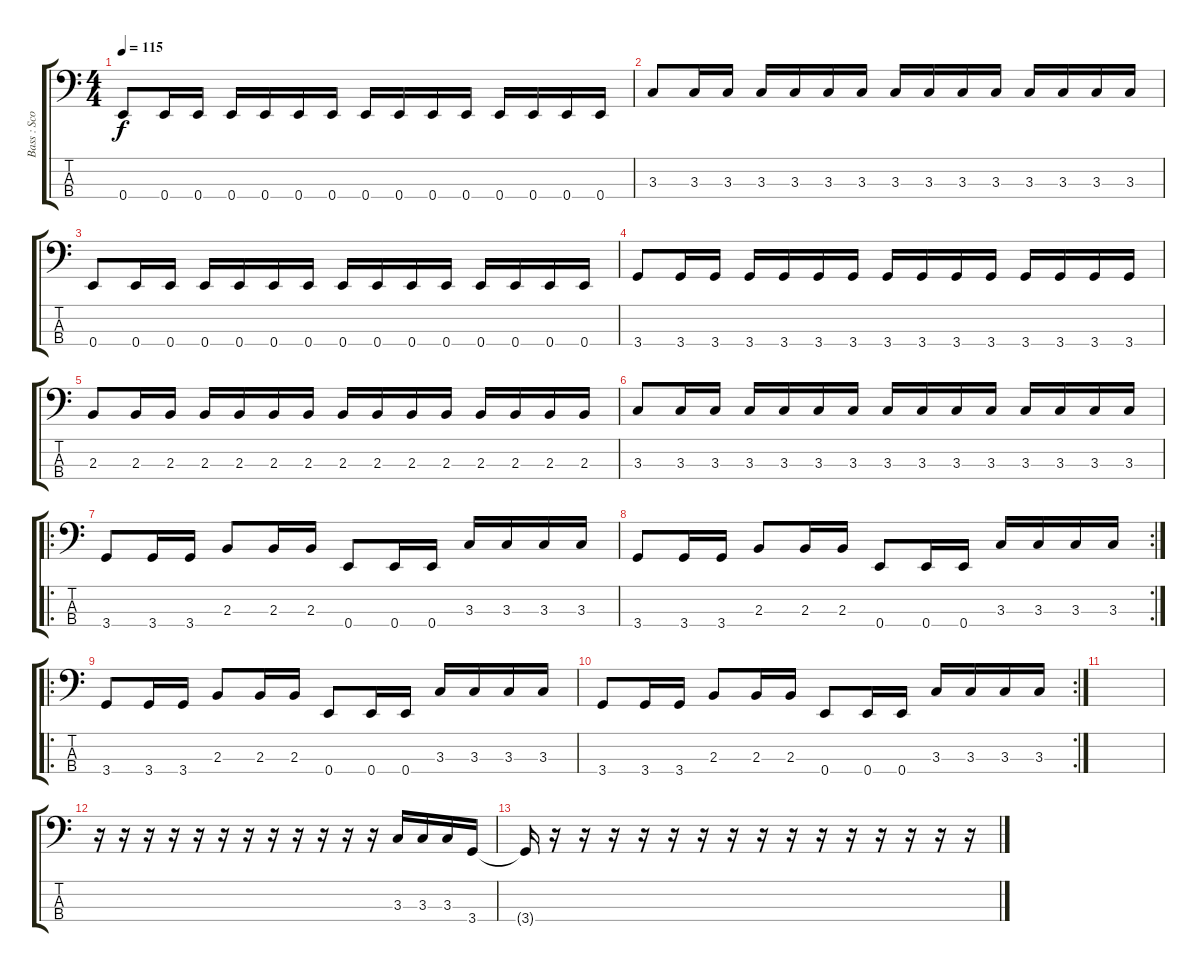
\track ("Bass : Scott Shiflett" "Bass : Sco") {instrument electricbasspick}
\staff {score tabs}
\tuning (G2 D2 A1 E1) {hide}
\ts (4 4)
\tempo 115
\clef f4
\ks c
0.4.8{dy f} 0.4.16 0.4.16 0.4.16 0.4.16 0.4.16 0.4.16 0.4.16 0.4.16 0.4.16 0.4.16 0.4.16 0.4.16 0.4.16 0.4.16 |
3.3.8 3.3.16 3.3.16 3.3.16 3.3.16 3.3.16 3.3.16 3.3.16 3.3.16 3.3.16 3.3.16 3.3.16 3.3.16 3.3.16 3.3.16 |
0.4.8 0.4.16 0.4.16 0.4.16 0.4.16 0.4.16 0.4.16 0.4.16 0.4.16 0.4.16 0.4.16 0.4.16 0.4.16 0.4.16 0.4.16 |
3.4.8 3.4.16 3.4.16 3.4.16 3.4.16 3.4.16 3.4.16 3.4.16 3.4.16 3.4.16 3.4.16 3.4.16 3.4.16 3.4.16 3.4.16 |
2.3.8 2.3.16 2.3.16 2.3.16 2.3.16 2.3.16 2.3.16 2.3.16 2.3.16 2.3.16 2.3.16 2.3.16 2.3.16 2.3.16 2.3.16 |
3.3.8 3.3.16 3.3.16 3.3.16 3.3.16 3.3.16 3.3.16 3.3.16 3.3.16 3.3.16 3.3.16 3.3.16 3.3.16 3.3.16 3.3.16 |
\ro
3.4.8 3.4.16 3.4.16 2.3.8 2.3.16 2.3.16 0.4.8 0.4.16 0.4.16 3.3.16 3.3.16 3.3.16 3.3.16 |
\rc 2
3.4.8 3.4.16 3.4.16 2.3.8 2.3.16 2.3.16 0.4.8 0.4.16 0.4.16 3.3.16 3.3.16 3.3.16 3.3.16 |
\ro
3.4.8 3.4.16 3.4.16 2.3.8 2.3.16 2.3.16 0.4.8 0.4.16 0.4.16 3.3.16 3.3.16 3.3.16 3.3.16 |
\rc 2
3.4.8 3.4.16 3.4.16 2.3.8 2.3.16 2.3.16 0.4.8 0.4.16 0.4.16 3.3.16 3.3.16 3.3.16 3.3.16 |
|
r.16 r.16 r.16 r.16 r.16 r.16 r.16 r.16 r.16 r.16 r.16 r.16 3.3.16 3.3.16 3.3.16 3.4.16 |
3.4{t}.16 r.16 r.16 r.16 r.16 r.16 r.16 r.16 r.16 r.16 r.16 r.16 r.16 r.16 r.16 r.16
